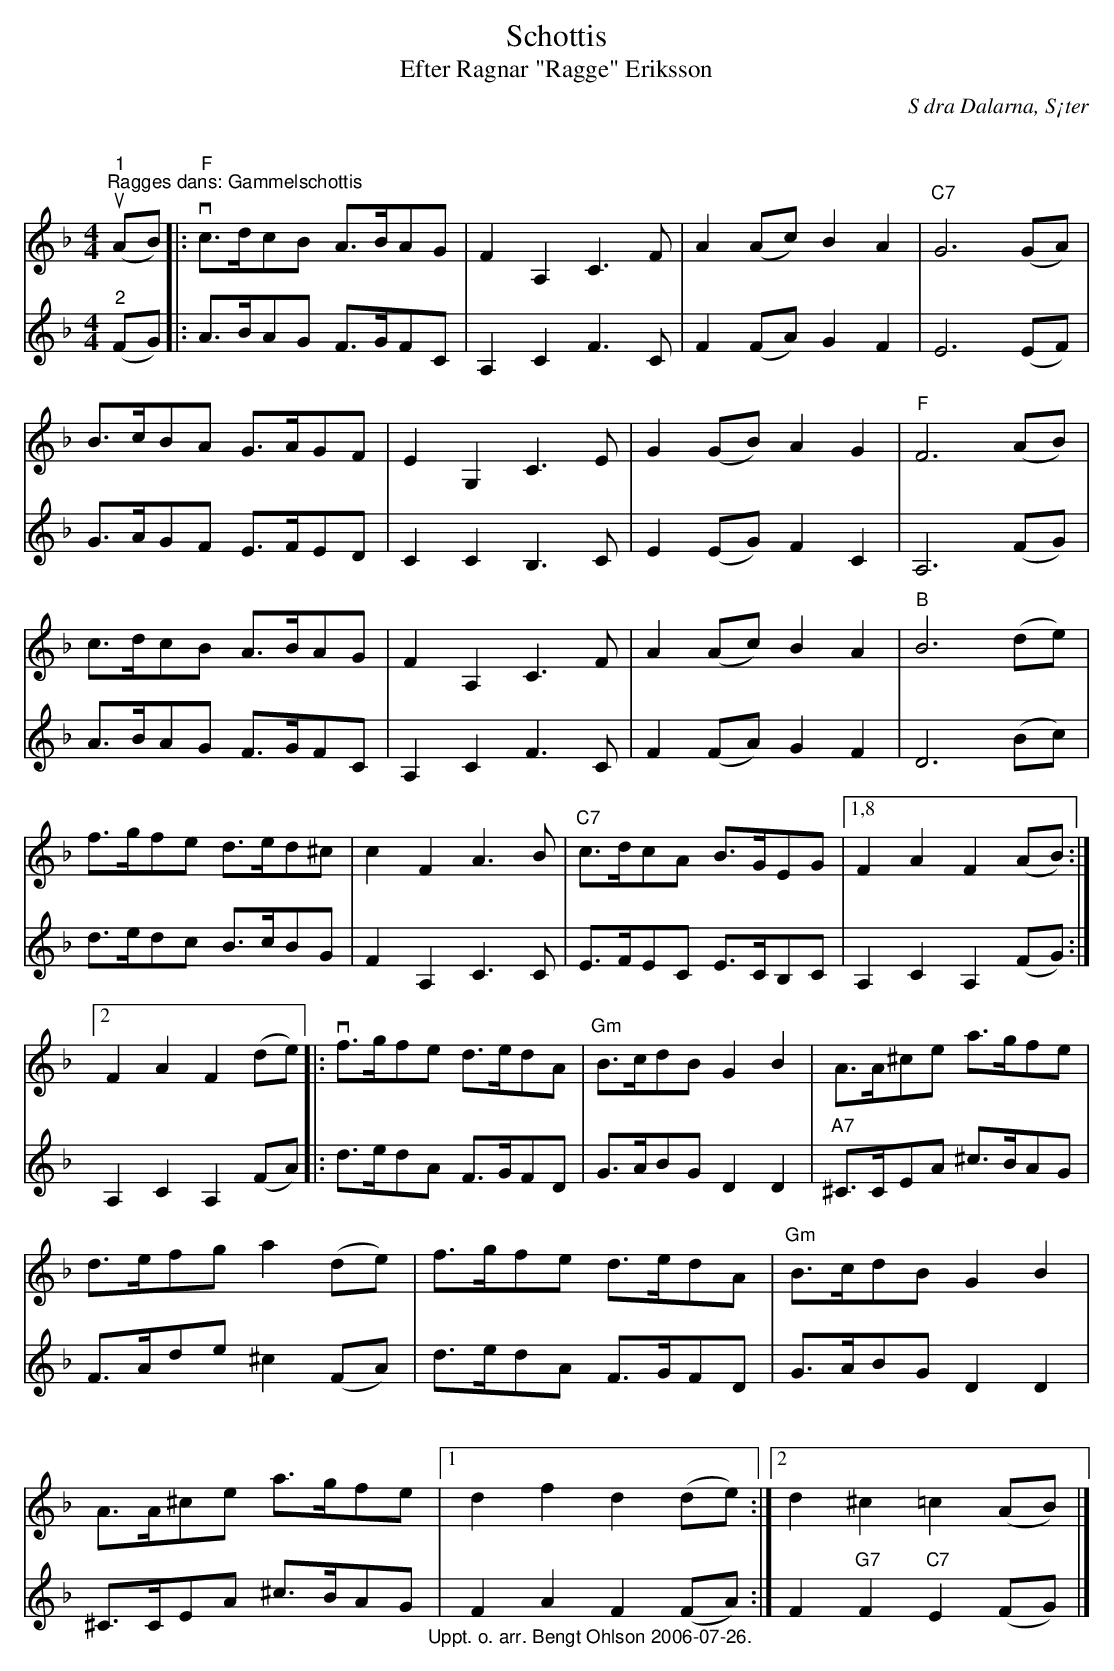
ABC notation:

X:1
T:Schottis
T:Efter Ragnar "Ragge" Eriksson
O:S dra Dalarna, S¡ter
Q:100
L:1/8
M:4/4
U:t=tenuto
K:F
V:1
"^1""^Ragges dans: Gammelschottis"u (AB) |:"F"v c>dcB A>BAG | F2 A,2 C3 F | A2 (Ac) B2 A2 |
"C7" G6 (GA) | B>cBA G>AGF | E2 G,2 C3 E | G2 (GB) A2 G2 |"F" F6 (AB) | c>dcB A>BAG |
F2 A,2 C3 F | A2 (Ac) B2 A2 |"B" B6 (de) | f>gfe d>ed^c | c2 F2 A3 B |"C7" c>dcA B>GEG |1,8
F2 A2 F2 (AB) :|2 F2 A2 F2 (de) |:v f>gfe d>edA |"Gm" B>cdB G2 B2 | A>A^ce a>gfe |
d>efg a2 (de) | f>gfe d>edA |"Gm" B>cdB G2 B2 | A>A^ce a>gfe |1 d2 f2 d2 (de) :|2
d2 ^c2 =c2 (AB) |]
V:2
"^2" (FG) |: A>BAG F>GFC | A,2 C2 F3 C | F2 (FA) G2 F2 | E6 (EF) | G>AGF E>FED | C2 C2 B,3 C |
E2 (EG) F2 C2 | A,6 (FG) | A>BAG F>GFC | A,2 C2 F3 C | F2 (FA) G2 F2 | D6 (Bc) | d>edc B>cBG |
 F2 A,2 C3 C | E>FEC E>CB,C |1,8 A,2 C2 A,2 (FG) :|2 A,2 C2 A,2 (FA) |:
 d>edA F>GFD | G>ABG D2 D2 |"A7" ^C>CEA ^c>BAG | F>Ade ^c2 (FA) |
 d>edA F>GFD | G>ABG D2 D2 | ^C>CEA ^c>BAG"_Uppt. o. arr. Bengt Ohlson 2006-07-26." |1
 F2 A2 F2 (FA) :| F2"G7" F2"C7" E2 (FG) |]
